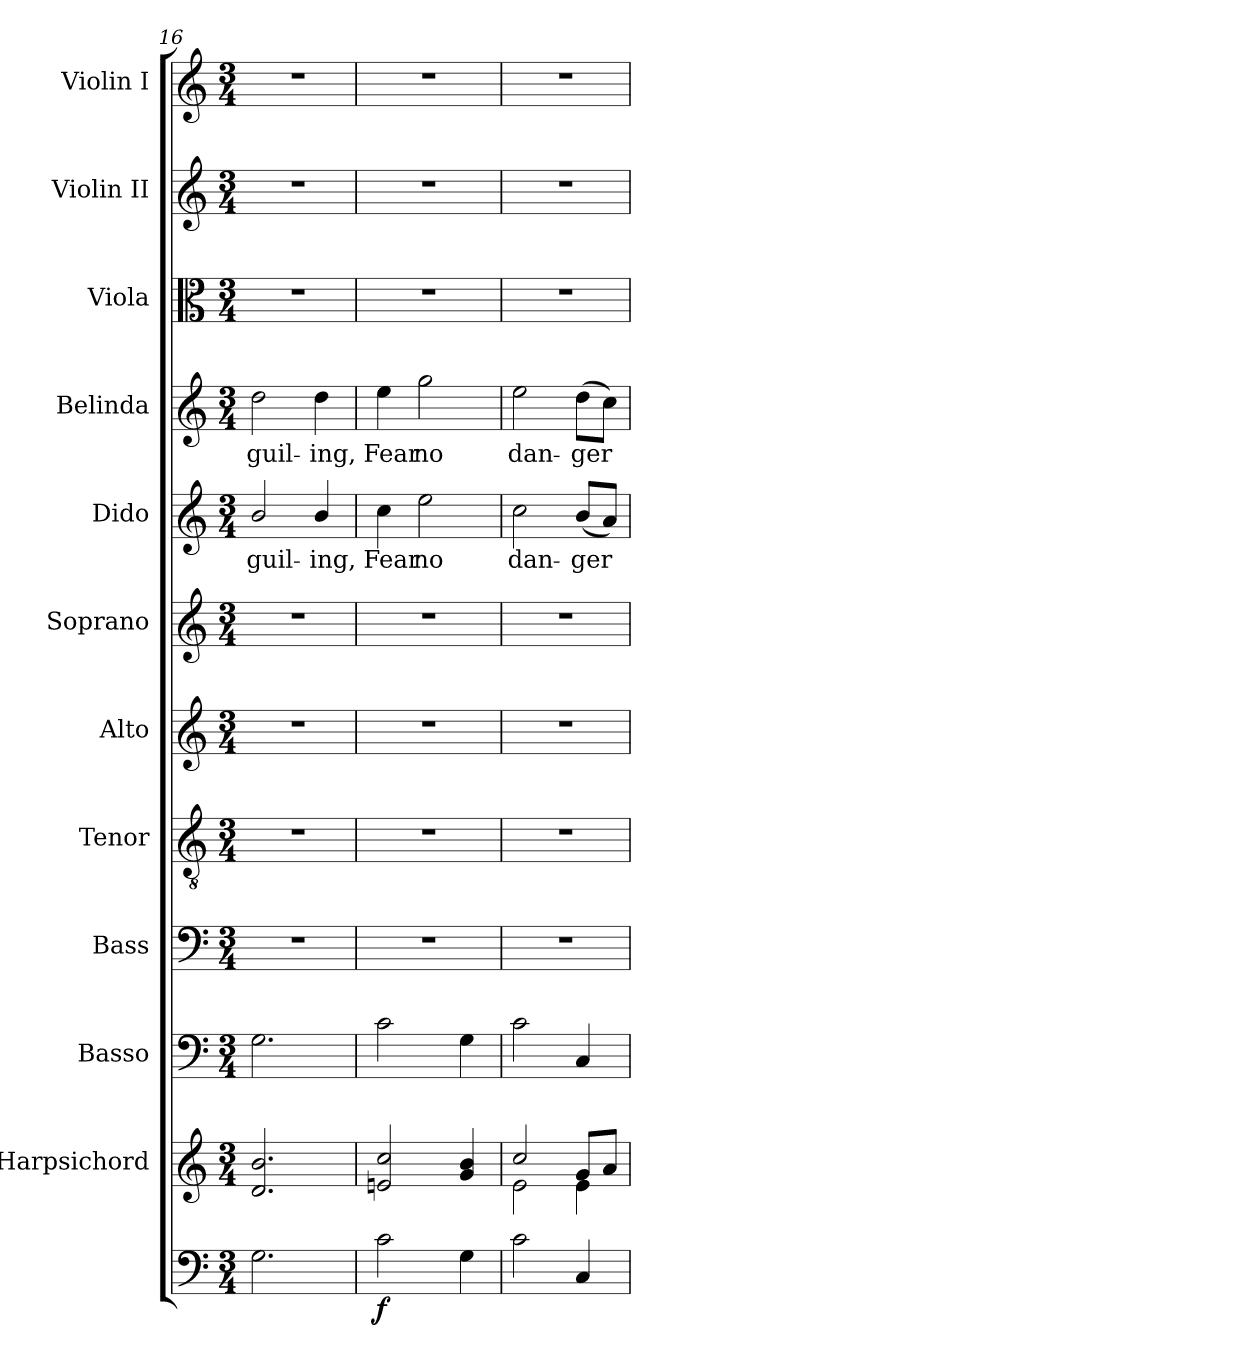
**kern	**dynam	**kern	**kern	**kern	**kern	**kern	**kern	**kern	**text	**kern	**text	**kern	**kern	**kern
*part12	*part12	*part11	*part10	*part9	*part8	*part7	*part6	*part5	*part5	*part4	*part4	*part3	*part2	*part1
*staff12	*staff12	*staff11	*staff10	*staff9	*staff8	*staff7	*staff6	*staff5	*staff5	*staff4	*staff4	*staff3	*staff2	*staff1
*	*	*I"Harpsichord	*I"Basso	*I"Bass	*I"Tenor	*I"Alto	*I"Soprano	*I"Dido	*	*I"Belinda	*	*I"Viola	*I"Violin II	*I"Violin I
*	*	*	*	*I'B.	*I'T.	*I'A.	*I'S.	*	*	*	*	*I'Viola	*I'Vln. II	*I'Vln. I
*clefF4	*	*clefG2	*clefF4	*clefF4	*clefGv2	*clefG2	*clefG2	*clefG2	*	*clefG2	*	*clefC3	*clefG2	*clefG2
*	*	*	*	*	*ITrd7c12	*	*	*	*	*	*	*	*	*
*k[]	*	*k[]	*k[]	*k[]	*k[]	*k[]	*k[]	*k[]	*	*k[]	*	*k[]	*k[]	*k[]
*C:	*	*C:	*C:	*C:	*C:	*C:	*C:	*C:	*	*C:	*	*C:	*C:	*C:
*M3/4	*	*M3/4	*M3/4	*M3/4	*M3/4	*M3/4	*M3/4	*M3/4	*	*M3/4	*	*M3/4	*M3/4	*M3/4
=16	=16	=16	=16	=16	=16	=16	=16	=16	=16	=16	=16	=16	=16	=16
!	!	!	!	!LO:N:vis=1	!LO:N:vis=1	!LO:N:vis=1	!LO:N:vis=1	!	!	!	!	!	!	!
!	!	!	!	!	!	!	!	!	!LO:LY:b:color=#000000	!	!	!	!	!
!	!	!	!	!	!	!	!	!	!	!	!LO:LY:b:color=#000000	!LO:N:vis=1	!LO:N:vis=1	!LO:N:vis=1
2.Gi\	.	2.di/ 2.bi	2.Gi\	2.r	2.r	2.r	2.r	2bi/	-guil-	2ddi\	-guil-	2.r	2.r	2.r
!	!	!	!	!	!	!	!	!	!LO:LY:b:color=#000000	!	!	!	!	!
!	!	!	!	!	!	!	!	!	!	!	!LO:LY:b:color=#000000	!	!	!
.	.	.	.	.	.	.	.	4bi/	-ing,	4ddi\	-ing,	.	.	.
!!LO:LB:g=z
=17	=17	=17	=17	=17	=17	=17	=17	=17	=17	=17	=17	=17	=17	=17
!	!	!	!	!LO:N:vis=1	!LO:N:vis=1	!LO:N:vis=1	!LO:N:vis=1	!	!	!	!	!	!	!
!	!	!	!	!	!	!	!	!	!LO:LY:b:color=#000000	!	!	!	!	!
!	!	!	!	!	!	!	!	!	!	!	!LO:LY:b:color=#000000	!LO:N:vis=1	!LO:N:vis=1	!LO:N:vis=1
2ci\	f	2eni/ 2cci	2ci\	2.r	2.r	2.r	2.r	4cci\	Fear	4eei\	Fear	2.r	2.r	2.r
!	!	!	!	!	!	!	!	!	!LO:LY:b:color=#000000	!	!	!	!	!
!	!	!	!	!	!	!	!	!	!	!	!LO:LY:b:color=#000000	!	!	!
.	.	.	.	.	.	.	.	2eei\	no	2ggi\	no	.	.	.
4Gi\	.	4gi/ 4bi	4Gi\	.	.	.	.	.	.	.	.	.	.	.
=18	=18	=18	=18	=18	=18	=18	=18	=18	=18	=18	=18	=18	=18	=18
*	*	*^	*	*	*	*	*	*	*	*	*	*	*	*
!	!	!	!	!	!LO:N:vis=1	!LO:N:vis=1	!LO:N:vis=1	!LO:N:vis=1	!	!	!	!	!	!	!
!	!	!	!	!	!	!	!	!	!	!LO:LY:b:color=#000000	!	!	!	!	!
!	!	!	!	!	!	!	!	!	!	!	!	!LO:LY:b:color=#000000	!LO:N:vis=1	!LO:N:vis=1	!LO:N:vis=1
2ci\	.	2cci/	2ei\	2ci\	2.r	2.r	2.r	2.r	2cci\	dan-	2eei\	dan-	2.r	2.r	2.r
!	!	!	!	!	!	!	!	!	!	!LO:LY:b:color=#000000	!	!	!	!	!
!	!	!	!	!	!	!	!	!	!	!	!	!LO:LY:b:color=#000000	!	!	!
4Ci/	.	8gi/L	4ei\	4Ci/	.	.	.	.	(8bi/L	-ger	(8ddi\L	-ger	.	.	.
.	.	8ai/J	.	.	.	.	.	.	8ai/J)	.	8cci\J)	.	.	.	.
*	*	*v	*v	*	*	*	*	*	*	*	*	*	*	*	*
=	=	=	=	=	=	=	=	=	=	=	=	=	=	=
*-	*-	*-	*-	*-	*-	*-	*-	*-	*-	*-	*-	*-	*-	*-
